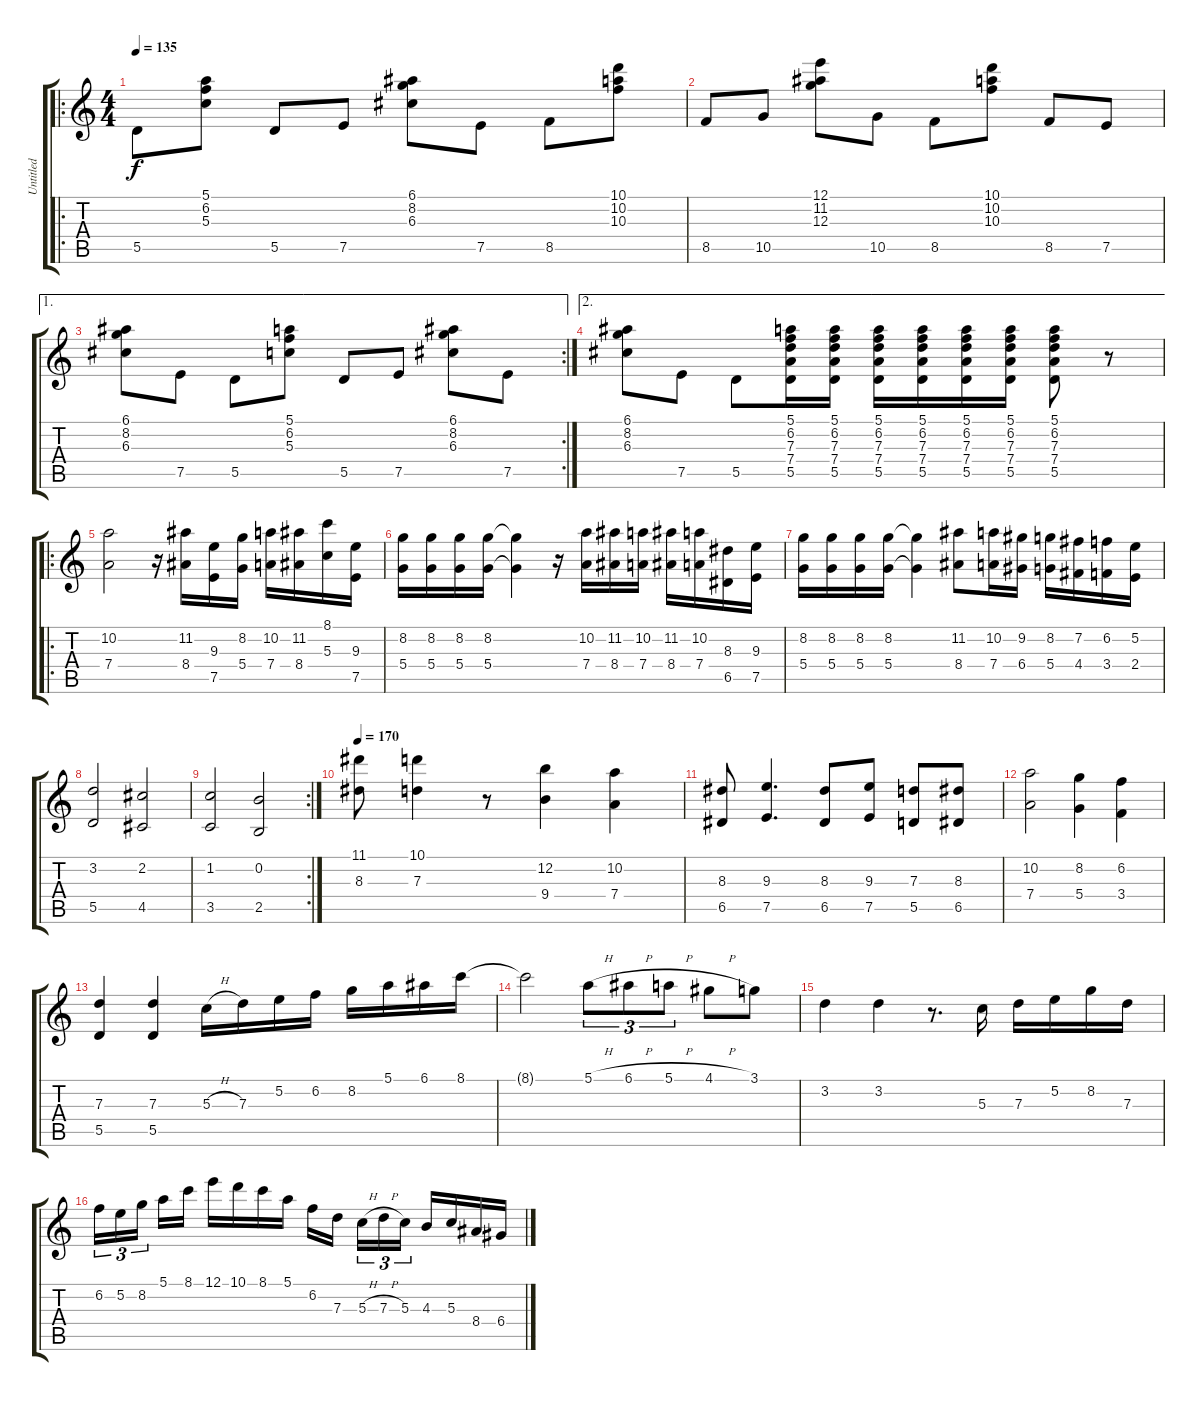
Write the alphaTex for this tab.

\track ("Untitled" "Untitled") {instrument acousticguitarsteel}
\staff {score tabs}
\tuning (E4 B3 G3 D3 A2 E2) {hide}
\ro
\ts (4 4)
\tempo 135
\clef g2
\ks c
5.5.8{dy f instrument acousticguitarsteel} (5.1 6.2 5.3).8 5.5.8 7.5.8 (6.1 8.2 6.3).8 7.5.8 8.5.8 (10.1 10.2 10.3).8 |
8.5.8 10.5.8 (12.1 11.2 12.3).8 10.5.8 8.5.8 (10.1 10.2 10.3).8 8.5.8 7.5.8 |
\ae 1
\rc 2
(6.1 8.2 6.3).8 7.5.8 5.5.8 (5.1 6.2 5.3).8 5.5.8 7.5.8 (6.1 8.2 6.3).8 7.5.8 |
\ae 2
(6.1 8.2 6.3).8 7.5.8 5.5.8 (5.1 6.2 7.3 7.4 5.5).16 (5.1 6.2 7.3 7.4 5.5).16 (5.1 6.2 7.3 7.4 5.5).16 (5.1 6.2 7.3 7.4 5.5).16 (5.1 6.2 7.3 7.4 5.5).16 (5.1 6.2 7.3 7.4 5.5).16 (5.1 6.2 7.3 7.4 5.5).8 r.8 |
\ro
(10.2 7.4).2 r.16 (11.2 8.4).16 (9.3 7.5).16 (8.2 5.4).16 (10.2 7.4).16 (11.2 8.4).16 (8.1 5.3).16 (9.3 7.5).16 |
(8.2 5.4).16 (8.2 5.4).16 (8.2 5.4).16 (8.2 5.4).16 (8.2{t} 5.4{t}).4 r.16 (10.2 7.4).16 (11.2 8.4).16 (10.2 7.4).16 (11.2 8.4).16 (10.2 7.4).16 (8.3 6.5).16 (9.3 7.5).16 |
(8.2 5.4).16 (8.2 5.4).16 (8.2 5.4).16 (8.2 5.4).16 (8.2{t} 5.4{t}).4 (11.2 8.4).8 (10.2 7.4).16 (9.2 6.4).16 (8.2 5.4).16 (7.2 4.4).16 (6.2 3.4).16 (5.2 2.4).16 |
(3.2 5.5).2 (2.2 4.5).2 |
\rc 2
(1.2 3.5).2 (0.2 2.5).2 |
\tempo 170
(11.1 8.3).8 (10.1 7.3).4 r.8 (12.2 9.4).4 (10.2 7.4).4 |
(8.3 6.5).8 (9.3 7.5).4{d} (8.3 6.5).8 (9.3 7.5).8 (7.3 5.5).8 (8.3 6.5).8 |
(10.2 7.4).2 (8.2 5.4).4 (6.2 3.4).4 |
(7.3 5.5).4 (7.3 5.5).4 5.3{h}.16 7.3.16 5.2.16 6.2.16 8.2.16 5.1.16 6.1.16 8.1.16 |
8.1{t}.2 5.1{h}.8{tu (3 2)} 6.1{h}.8{tu (3 2)} 5.1{h}.8{tu (3 2)} 4.1{h}.8 3.1.8 |
3.2.4 3.2.4 r.8{d} 5.3.16 7.3.16 5.2.16 8.2.16 7.3.16 |
6.2.16{tu (3 2)} 5.2.16{tu (3 2)} 8.2.16{tu (3 2) beam splitsecondary} 5.1.16 8.1.16 12.1.16 10.1.16 8.1.16 5.1.16 6.2.16 7.3.16{beam splitsecondary} 5.3{h}.16{tu (3 2)} 7.3{h}.16{tu (3 2)} 5.3.16{tu (3 2)} 4.3.16 5.3.16 8.4.16 6.4.16
